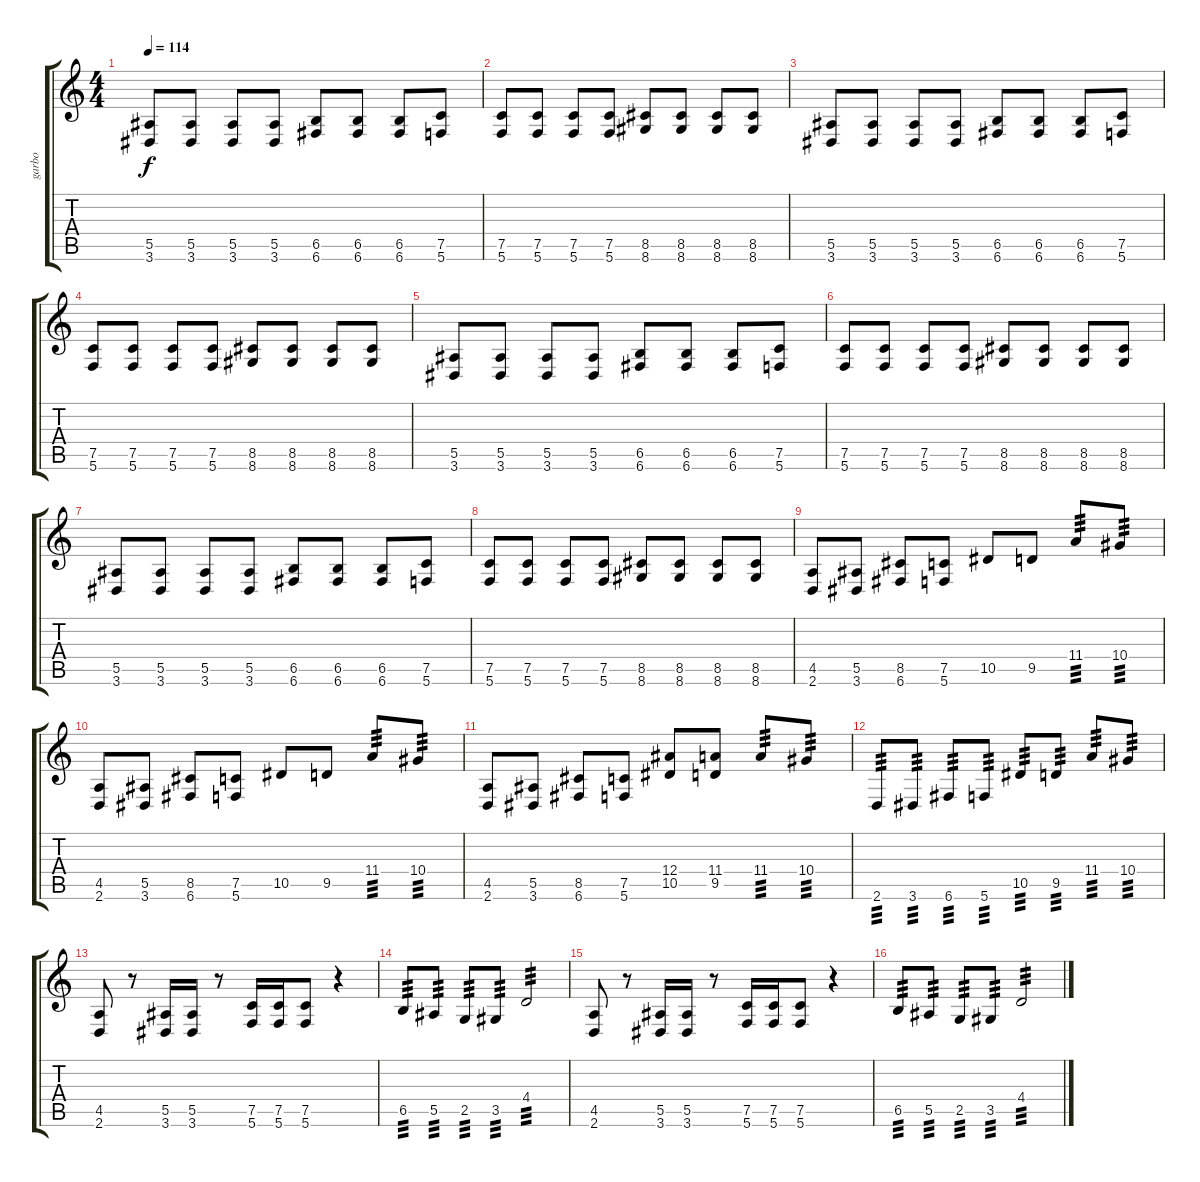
\track ("garbo" "garbo") {solo instrument overdrivenguitar}
\staff {score tabs}
\tuning (C4 G3 Eb3 Bb2 F2 C2) {hide}
\ts (4 4)
\tempo 114
\clef g2
\ks c
(5.5 3.6).8{dy f} (5.5 3.6).8 (5.5 3.6).8 (5.5 3.6).8 (6.5 6.6).8 (6.5 6.6).8 (6.5 6.6).8 (7.5 5.6).8 |
(7.5 5.6).8 (7.5 5.6).8 (7.5 5.6).8 (7.5 5.6).8 (8.5 8.6).8 (8.5 8.6).8 (8.5 8.6).8 (8.5 8.6).8 |
(5.5 3.6).8 (5.5 3.6).8 (5.5 3.6).8 (5.5 3.6).8 (6.5 6.6).8 (6.5 6.6).8 (6.5 6.6).8 (7.5 5.6).8 |
(7.5 5.6).8 (7.5 5.6).8 (7.5 5.6).8 (7.5 5.6).8 (8.5 8.6).8 (8.5 8.6).8 (8.5 8.6).8 (8.5 8.6).8 |
(5.5 3.6).8 (5.5 3.6).8 (5.5 3.6).8 (5.5 3.6).8 (6.5 6.6).8 (6.5 6.6).8 (6.5 6.6).8 (7.5 5.6).8 |
(7.5 5.6).8 (7.5 5.6).8 (7.5 5.6).8 (7.5 5.6).8 (8.5 8.6).8 (8.5 8.6).8 (8.5 8.6).8 (8.5 8.6).8 |
(5.5 3.6).8 (5.5 3.6).8 (5.5 3.6).8 (5.5 3.6).8 (6.5 6.6).8 (6.5 6.6).8 (6.5 6.6).8 (7.5 5.6).8 |
(7.5 5.6).8 (7.5 5.6).8 (7.5 5.6).8 (7.5 5.6).8 (8.5 8.6).8 (8.5 8.6).8 (8.5 8.6).8 (8.5 8.6).8 |
(4.5 2.6).8 (5.5 3.6).8 (8.5 6.6).8 (7.5 5.6).8 10.5.8 9.5.8 11.4.8{tp 3} 10.4.8{tp 3} |
(4.5 2.6).8 (5.5 3.6).8 (8.5 6.6).8 (7.5 5.6).8 10.5.8 9.5.8 11.4.8{tp 3} 10.4.8{tp 3} |
(4.5 2.6).8 (5.5 3.6).8 (8.5 6.6).8 (7.5 5.6).8 (12.4 10.5).8 (11.4 9.5).8 11.4.8{tp 3} 10.4.8{tp 3} |
2.6.8{tp 3} 3.6.8{tp 3} 6.6.8{tp 3} 5.6.8{tp 3} 10.5.8{tp 3} 9.5.8{tp 3} 11.4.8{tp 3} 10.4.8{tp 3} |
(4.5 2.6).8 r.8 (5.5 3.6).16 (5.5 3.6).16 r.8 (7.5 5.6).16 (7.5 5.6).16 (7.5 5.6).8 r.4 |
6.5.8{tp 3} 5.5.8{tp 3} 2.5.8{tp 3} 3.5.8{tp 3} 4.4.2{tp 3} |
(4.5 2.6).8 r.8 (5.5 3.6).16 (5.5 3.6).16 r.8 (7.5 5.6).16 (7.5 5.6).16 (7.5 5.6).8 r.4 |
6.5.8{tp 3} 5.5.8{tp 3} 2.5.8{tp 3} 3.5.8{tp 3} 4.4.2{tp 3}
